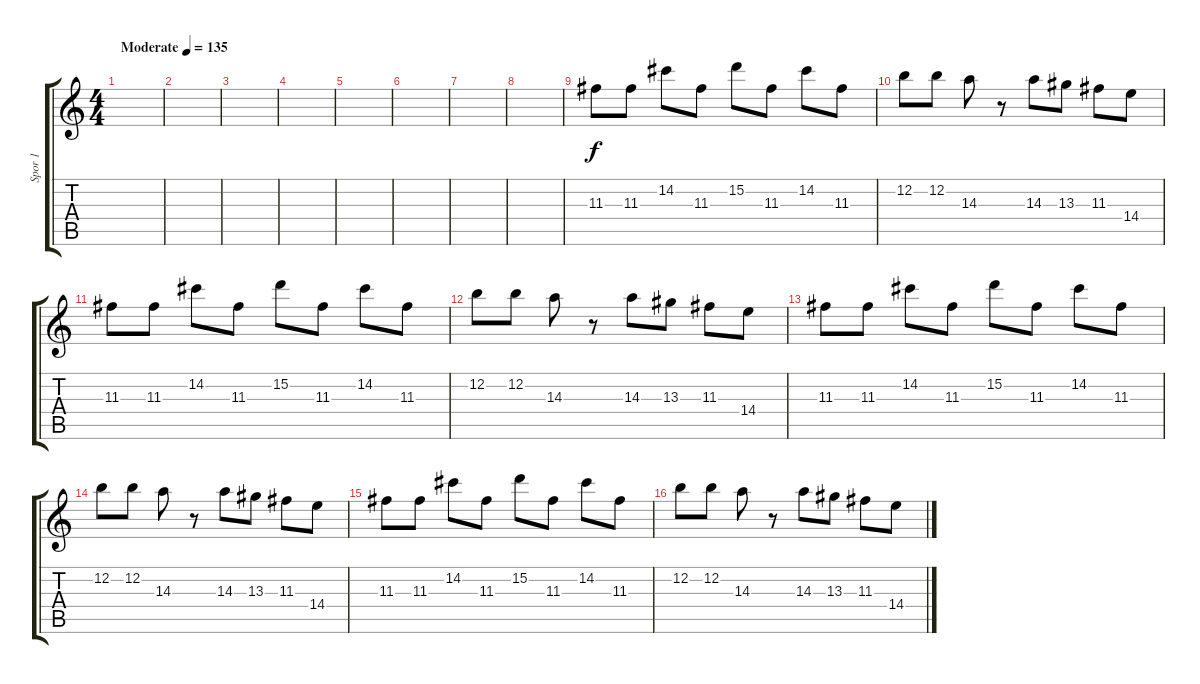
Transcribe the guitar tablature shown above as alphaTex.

\track ("Spor 1" "Spor 1") {instrument distortionguitar}
\staff {score tabs}
\tuning (E4 B3 G3 D3 A2 E2) {hide}
\ts (4 4)
\tempo (135 "Moderate")
\clef g2
\ks c
|
|
|
|
|
|
|
|
11.3.8 11.3.8 14.2.8 11.3.8 15.2.8 11.3.8 14.2.8 11.3.8 |
12.2.8 12.2.8 14.3.8 r.8 14.3.8 13.3.8 11.3.8 14.4.8 |
11.3.8 11.3.8 14.2.8 11.3.8 15.2.8 11.3.8 14.2.8 11.3.8 |
12.2.8 12.2.8 14.3.8 r.8 14.3.8 13.3.8 11.3.8 14.4.8 |
11.3.8 11.3.8 14.2.8 11.3.8 15.2.8 11.3.8 14.2.8 11.3.8 |
12.2.8 12.2.8 14.3.8 r.8 14.3.8 13.3.8 11.3.8 14.4.8 |
11.3.8 11.3.8 14.2.8 11.3.8 15.2.8 11.3.8 14.2.8 11.3.8 |
12.2.8 12.2.8 14.3.8 r.8 14.3.8 13.3.8 11.3.8 14.4.8
